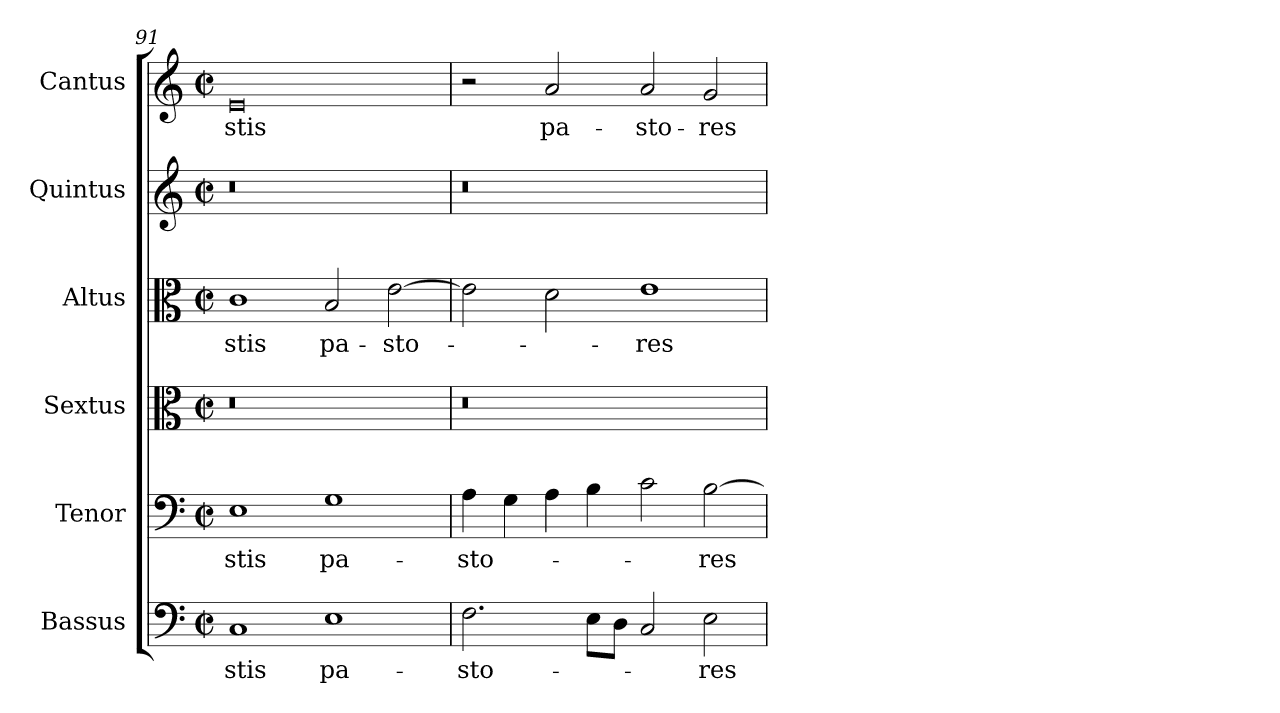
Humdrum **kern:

**kern	**text	**kern	**text	**kern	**kern	**text	**kern	**kern	**text
*part6	*part6	*part5	*part5	*part4	*part3	*part3	*part2	*part1	*part1
*staff6	*staff6	*staff5	*staff5	*staff4	*staff3	*staff3	*staff2	*staff1	*staff1
*I"Bassus	*	*I"Tenor	*	*I"Sextus	*I"Altus	*	*I"Quintus	*I"Cantus	*
*I'Bassus	*	*I'Tenor	*	*I'Sextus	*I'Altus	*	*I'Quintus	*I'Cantus	*
*clefF4	*	*clefF4	*	*clefC3	*clefC3	*	*clefG2	*clefG2	*
*M2/2	*	*M2/2	*	*M2/2	*M2/2	*	*M2/2	*M2/2	*
*met(c|)	*	*met(c|)	*	*met(c|)	*met(c|)	*	*met(c|)	*met(c|)	*
=91	=91	=91	=91	=91	=91	=91	=91	=91	=91
!	!LO:LY:b:cj	!	!LO:LY:b:cj	!	!	!LO:LY:b:cj	!	!	!LO:LY:b:cj
1C	-stis	1E	-stis	0r	1c	-stis	0r	0e	-stis
!	!LO:LY:b:cj	!	!LO:LY:b:cj	!	!	!LO:LY:b:cj	!	!	!
1E	pa-	1G	pa-	.	2B/	pa-	.	.	.
!	!	!	!	!	!	!LO:LY:b:cj	!	!	!
.	.	.	.	.	[>2e\	-sto-	.	.	.
=92	=92	=92	=92	=92	=92	=92	=92	=92	=92
!	!LO:LY:b:cj	!	!LO:LY:b:cj	!	!	!	!	!	!
2.F\	-sto-	4A\	-sto-	0r	2e\]	.	0r	2r	.
.	.	4G\	.	.	.	.	.	.	.
!	!	!	!	!	!	!	!	!	!LO:LY:b:cj
.	.	4A\	.	.	2d\	.	.	2a/	pa-
8E\L	.	4B\	.	.	.	.	.	.	.
8D\J	.	.	.	.	.	.	.	.	.
!	!	!	!	!	!	!LO:LY:b:cj	!	!	!LO:LY:b:cj
2C/	.	2c\	.	.	1e	-res	.	2a/	-sto-
!	!LO:LY:b:cj	!	!LO:LY:b:cj	!	!	!	!	!	!LO:LY:b:cj
2E\	-res	[>2B\	-res	.	.	.	.	2g/	-res
=	=	=	=	=	=	=	=	=	=
*-	*-	*-	*-	*-	*-	*-	*-	*-	*-
